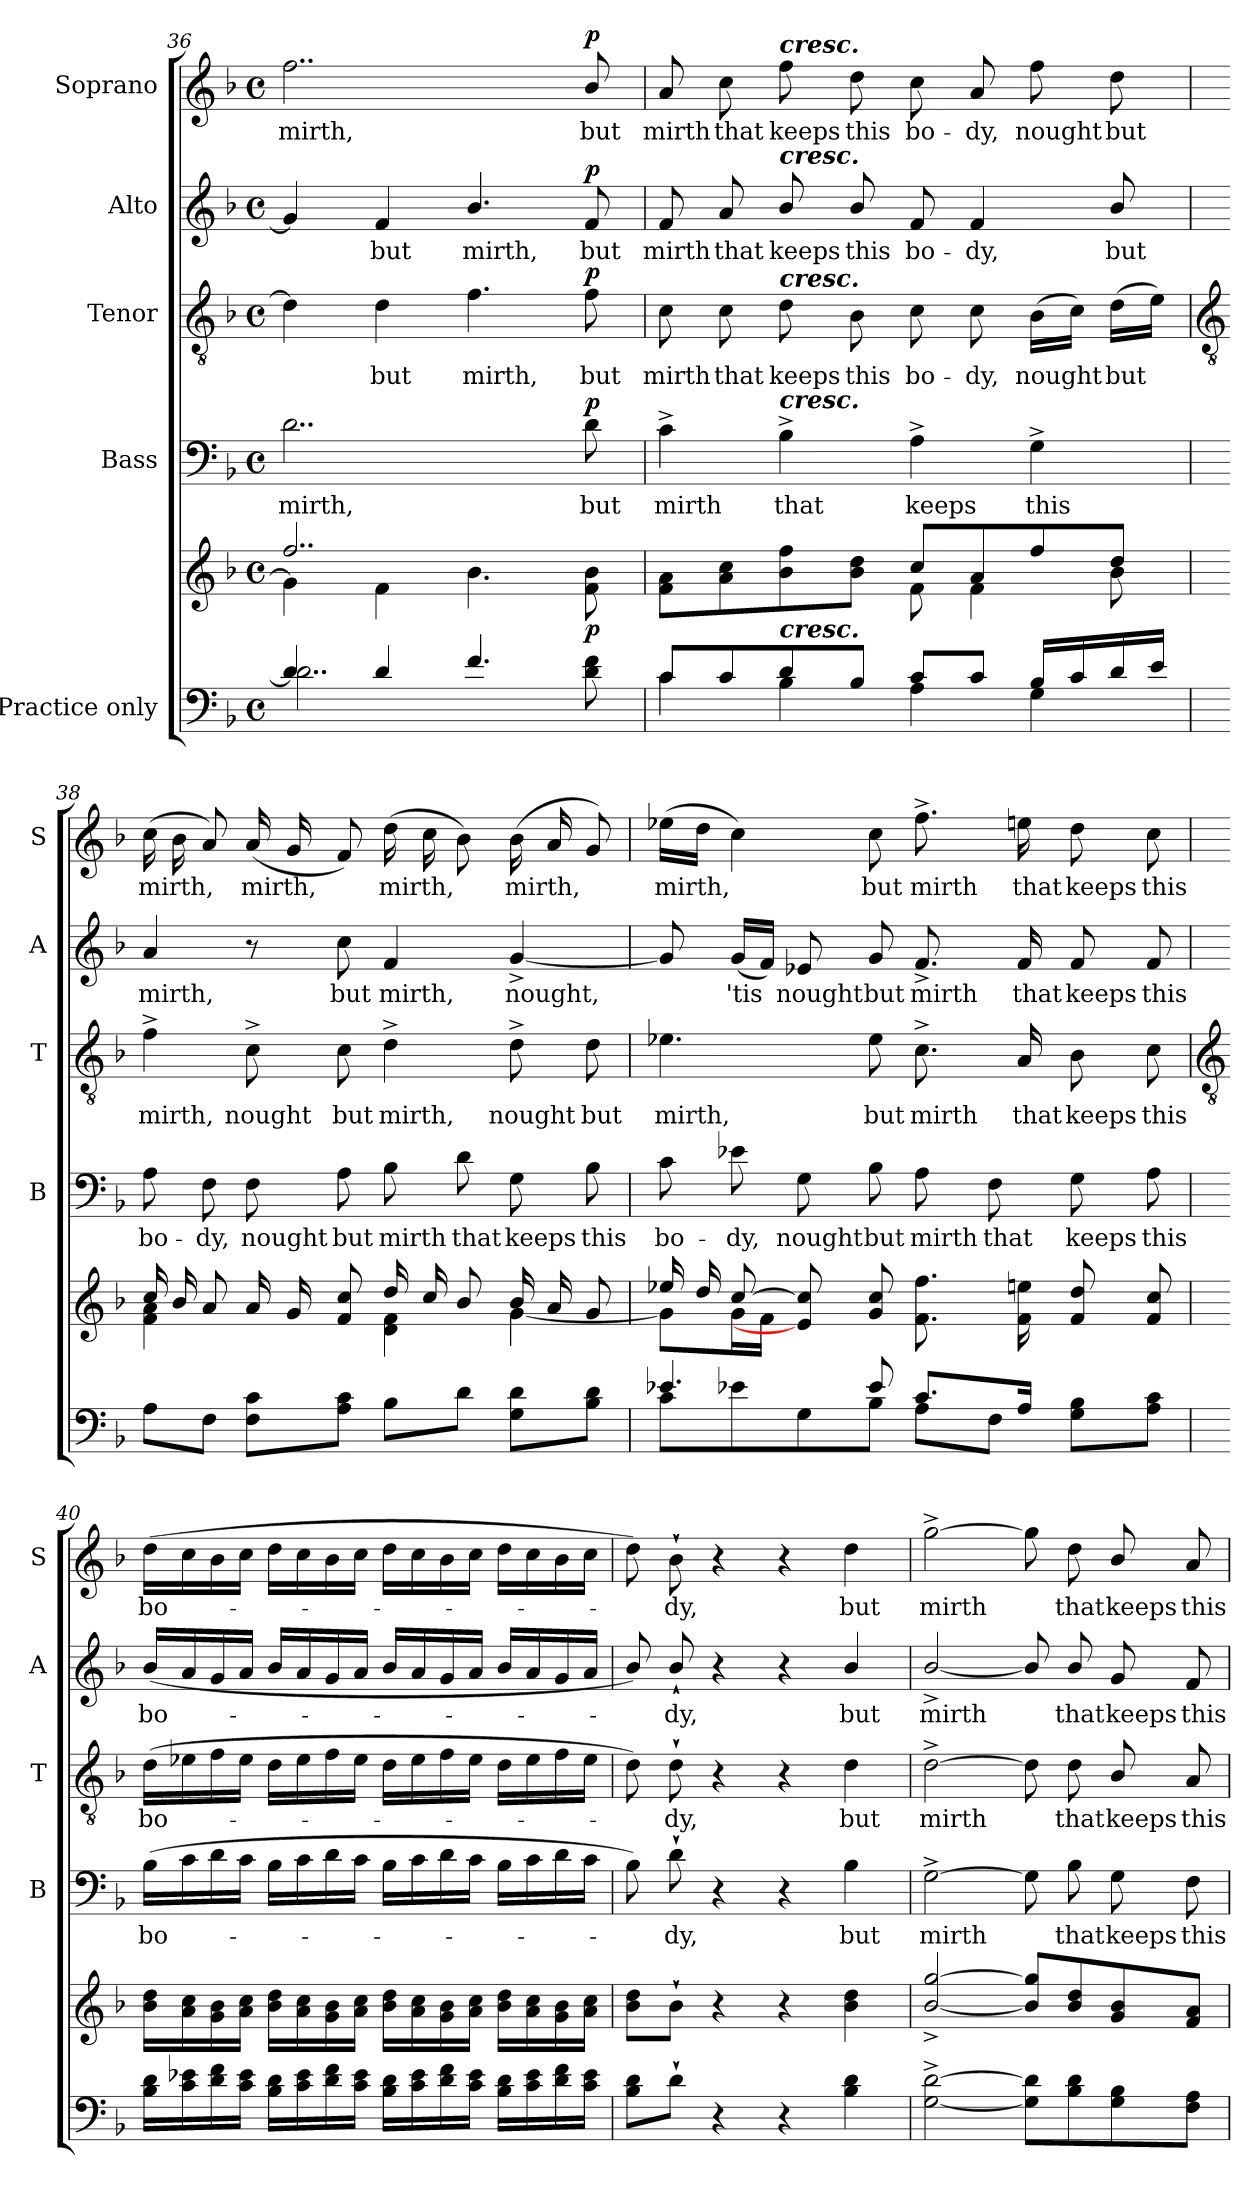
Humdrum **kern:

**kern	**kern	**dynam	**kern	**text	**dynam	**kern	**text	**dynam	**kern	**text	**dynam	**kern	**text	**dynam
*part5	*part5	*part5	*part4	*part4	*part4	*part3	*part3	*part3	*part2	*part2	*part2	*part1	*part1	*part1
*staff6	*staff5	*staff5/6	*staff4	*staff4	*staff4	*staff3	*staff3	*staff3	*staff2	*staff2	*staff2	*staff1	*staff1	*staff1
*I"Practice only	*	*	*I"Bass	*	*	*I"Tenor	*	*	*I"Alto	*	*	*I"Soprano	*	*
*	*	*	*I'B	*	*	*I'T	*	*	*I'A	*	*	*I'S	*	*
*clefF4	*clefG2	*	*clefF4	*	*	*clefGv2	*	*	*clefG2	*	*	*clefG2	*	*
*k[b-]	*k[b-]	*	*k[b-]	*	*	*k[b-]	*	*	*k[b-]	*	*	*k[b-]	*	*
*F:	*F:	*	*F:	*	*	*F:	*	*	*F:	*	*	*F:	*	*
*M4/4	*M4/4	*	*M4/4	*	*	*M4/4	*	*	*M4/4	*	*	*M4/4	*	*
*met(c)	*met(c)	*	*met(c)	*	*	*met(c)	*	*	*met(c)	*	*	*met(c)	*	*
=36	=36	=36	=36	=36	=36	=36	=36	=36	=36	=36	=36	=36	=36	=36
*^	*^	*	*	*	*	*	*	*	*	*	*	*	*	*
!	!	!	!	!	!	!LO:LY:b	!	!	!	!	!	!	!	!	!LO:LY:b	!
4d/]	2..d\	2..ff/	4g\]	.	2..d	mirth,	.	4d]	.	.	4g]	.	.	2..ff	mirth,	.
!	!	!	!	!	!	!	!	!	!LO:LY:b	!	!	!LO:LY:b	!	!	!	!
4d/	.	.	4f\	.	.	.	.	4d	but	.	4f	but	.	.	.	.
!	!	!	!	!	!	!	!	!	!LO:LY:b	!	!	!LO:LY:b	!	!	!	!
4.f/	.	.	4.b-\	.	.	.	.	4.f	mirth,	.	4.b-/	mirth,	.	.	.	.
!	!	!	!	!LO:DY:b	!	!LO:LY:b	!LO:DY:b	!	!LO:LY:b	!LO:DY:b	!	!LO:LY:b	!LO:DY:b	!	!LO:LY:b	!LO:DY:b
8d 8f	8ryy	8ryy	8f\ 8b-\	p	8d	but	p	8f	but	p	8f	but	p	8b-/	but	p
=37	=37	=37	=37	=37	=37	=37	=37	=37	=37	=37	=37	=37	=37	=37	=37	=37
!	!	!	!	!	!	!LO:LY:b	!	!	!LO:LY:b	!	!	!LO:LY:b	!	!	!LO:LY:b	!
8c/L	4c\	8f 8aL	2ryy	.	4c^	mirth	.	8c	mirth	.	8f	mirth	.	8a	mirth	.
!	!	!	!	!	!	!	!	!	!LO:LY:b	!	!	!LO:LY:b	!	!	!LO:LY:b	!
8c/	.	8a 8cc	.	.	.	.	.	8c	that	.	8a	that	.	8cc	that	.
!	!	!	!	!	!	!	!	!	!	!	!	!	!	!LO:TX:a:Bi:t=cresc.	!	!
!	!	!	!	!	!	!	!	!	!	!	!LO:TX:a:Bi:t=cresc.	!	!	!	!	!
!	!	!	!	!	!	!	!	!LO:TX:a:Bi:t=cresc.	!	!	!	!	!	!	!	!
!	!	!	!	!	!LO:TX:a:Bi:t=cresc.	!	!	!	!	!	!	!	!	!	!	!
!LO:TX:a:Bi:t=cresc.	!	!	!	!	!	!	!	!	!	!	!	!	!	!	!	!
!	!	!	!	!	!	!LO:LY:b	!	!	!LO:LY:b	!	!	!LO:LY:b	!	!	!LO:LY:b	!
8d/	4B-\	8b- 8ff	.	.	4B-^	that	.	8d	keeps	.	8b-/	keeps	.	8ff	keeps	.
!	!	!	!	!	!	!	!	!	!LO:LY:b	!	!	!LO:LY:b	!	!	!LO:LY:b	!
8B-/J	.	8b- 8ddJ	.	.	.	.	.	8B-	this	.	8b-/	this	.	8dd	this	.
!	!	!	!	!	!	!LO:LY:b	!	!	!LO:LY:b	!	!	!LO:LY:b	!	!	!LO:LY:b	!
8c/L	4A\	8cc/L	8f\	.	4A^	keeps	.	8c	bo-	.	8f	bo-	.	8cc	bo-	.
!	!	!	!	!	!	!	!	!	!LO:LY:b	!	!	!LO:LY:b	!	!	!LO:LY:b	!
8c/J	.	8a/	4f\	.	.	.	.	8c	-dy,	.	4f	-dy,	.	8a	-dy,	.
!	!	!	!	!	!	!LO:LY:b	!	!	!LO:LY:b	!	!	!	!	!	!LO:LY:b	!
16B-/LL	4G\	8ff/	.	.	4G^	this	.	(>16B-LL	nought	.	.	.	.	8ff	nought	.
16c/	.	.	.	.	.	.	.	16cJJ)	.	.	.	.	.	.	.	.
!	!	!	!	!	!	!	!	!	!LO:LY:b	!	!	!LO:LY:b	!	!	!LO:LY:b	!
16d/	.	8dd/J	8b-\	.	.	.	.	(>16dLL	but	.	8b-/	but	.	8dd	but	.
16e/JJ	.	.	.	.	.	.	.	16eJJ)	.	.	.	.	.	.	.	.
!!LO:LB:g=z
=38	=38	=38	=38	=38	=38	=38	=38	=38	=38	=38	=38	=38	=38	=38	=38	=38
*	*	*	*	*	*	*	*	*clefGv2	*	*	*	*	*	*	*	*
!	!	!	!	!	!	!LO:LY:b	!	!	!LO:LY:b	!	!	!LO:LY:b	!	!	!LO:LY:b	!
2.ryy	8A\L	16cc/LL	4f\ 4a\	.	8A	bo-	.	4f^	mirth,	.	4a	mirth,	.	(>16ccLL	mirth,	.
.	.	16b-/	.	.	.	.	.	.	.	.	.	.	.	16b-	.	.
!	!	!	!	!	!	!LO:LY:b	!	!	!	!	!	!	!	!	!	!
.	8F\J	8a/J	.	.	8F	-dy,	.	.	.	.	.	.	.	8aJ)	.	.
!	!	!	!	!	!	!LO:LY:b	!	!	!LO:LY:b	!	!	!	!	!	!LO:LY:b	!
.	8F\ 8c\L	16aLL	4ryy	.	8F	nought	.	8c^	nought	.	8r	.	.	(<16aLL	mirth,	.
.	.	16g	.	.	.	.	.	.	.	.	.	.	.	16g	.	.
!	!	!	!	!	!	!LO:LY:b	!	!	!LO:LY:b	!	!	!LO:LY:b	!	!	!	!
.	8A\ 8c\J	8f 8ccJ	.	.	8A	but	.	8c	but	.	8cc	but	.	8fJ)	.	.
!	!	!	!	!	!	!LO:LY:b	!	!	!LO:LY:b	!	!	!LO:LY:b	!	!	!LO:LY:b	!
.	8B-\L	16dd/LL	4d\ 4f\	.	8B-	mirth	.	4d^	mirth,	.	4f	mirth,	.	(>16ddLL	mirth,	.
.	.	16cc/	.	.	.	.	.	.	.	.	.	.	.	16cc	.	.
!	!	!	!	!	!	!LO:LY:b	!	!	!	!	!	!	!	!	!	!
.	8d\J	8b-/J	.	.	8d	that	.	.	.	.	.	.	.	8b-J)	.	.
!	!	!	!	!	!	!LO:LY:b	!	!	!LO:LY:b	!	!	!LO:LY:b	!	!	!LO:LY:b	!
4ryy	8G\ 8d\L	16b-LL	[4g\	.	8G	keeps	.	8d^	nought	.	[4g^	nought,	.	(<16b-LL	mirth,	.
.	.	16a	.	.	.	.	.	.	.	.	.	.	.	16a	.	.
!	!	!	!	!	!	!LO:LY:b	!	!	!LO:LY:b	!	!	!	!	!	!	!
.	8B-\ 8d\J	8gJ	.	.	8B-	this	.	8d	but	.	.	.	.	8gJ)	.	.
=39	=39	=39	=39	=39	=39	=39	=39	=39	=39	=39	=39	=39	=39	=39	=39	=39
!	!	!	!	!	!	!LO:LY:b	!	!	!LO:LY:b	!	!	!	!	!	!LO:LY:b	!
4.e-X/	8c\L	16ee-X/LL	8g\L]	.	8c	bo-	.	4.e-X	mirth,	.	8g]	.	.	(>16ee-XLL	mirth,	.
.	.	16dd/	.	.	.	.	.	.	.	.	.	.	.	16ddJJ	.	.
!	!	!	!	!	!	!LO:LY:b	!	!	!	!	!	!LO:LY:b	!	!	!	!
.	8e-X\	[8cc/J	16g\L	.	8e-X	-dy,	.	.	.	.	(<16gLL	'tis	.	4cc)	.	.
.	.	.	16f\JJ	.	.	.	.	.	.	.	16fJJ)	.	.	.	.	.
!	!	!	!	!	!	!LO:LY:b	!	!	!	!	!	!LO:LY:b	!	!	!	!
.	8G\	8e-] 8cc]L	2.ryy	.	8G	nought	.	.	.	.	8e-X	nought	.	.	.	.
!	!	!	!	!	!	!LO:LY:b	!	!	!LO:LY:b	!	!	!LO:LY:b	!	!	!LO:LY:b	!
8e-/	8B-\J	8g 8ccJ	.	.	8B-	but	.	8e-	but	.	8g	but	.	8cc	but	.
!	!	!	!	!	!	!LO:LY:b	!	!	!LO:LY:b	!	!	!LO:LY:b	!	!	!LO:LY:b	!
8.c/L	8A\L	8.f 8.ffL	.	.	8A	mirth	.	8.c^	mirth	.	8.f^	mirth	.	8.ff^	mirth	.
!	!	!	!	!	!	!LO:LY:b	!	!	!	!	!	!	!	!	!	!
.	8F\J	.	.	.	8F	that	.	.	.	.	.	.	.	.	.	.
!	!	!	!	!	!	!	!	!	!LO:LY:b	!	!	!LO:LY:b	!	!	!LO:LY:b	!
16A/J	.	16f 16eenJ	.	.	.	.	.	16A	that	.	16f	that	.	16een	that	.
!	!	!	!	!	!	!LO:LY:b	!	!	!LO:LY:b	!	!	!LO:LY:b	!	!	!LO:LY:b	!
4ryy	8G\ 8B-\L	8f 8ddL	.	.	8G	keeps	.	8B-	keeps	.	8f	keeps	.	8dd	keeps	.
!	!	!	!	!	!	!LO:LY:b	!	!	!LO:LY:b	!	!	!LO:LY:b	!	!	!LO:LY:b	!
.	8A\ 8c\J	8f 8ccJ	.	.	8A	this	.	8c	this	.	8f	this	.	8cc	this	.
*v	*v	*	*	*	*	*	*	*	*	*	*	*	*	*	*	*
*	*v	*v	*	*	*	*	*	*	*	*	*	*	*	*	*
!!LO:LB:g=z
=40	=40	=40	=40	=40	=40	=40	=40	=40	=40	=40	=40	=40	=40	=40
*	*	*	*	*	*	*clefGv2	*	*	*	*	*	*	*	*
*^	*	*	*	*	*	*	*	*	*	*	*	*	*	*
!	!	!	!	!	!LO:LY:b	!	!	!LO:LY:b	!	!	!LO:LY:b	!	!	!LO:LY:b	!
*v	*v	*	*	*	*	*	*	*	*	*	*	*	*	*	*
16B- 16dLL	16b- 16ddLL	.	(>16B-LL	bo-	.	(>16dLL	bo-	.	(<16b-LL	bo-	.	(>16ddLL	bo-	.
16c 16e-X	16a 16cc	.	16c	.	.	16e-X	.	.	16a	.	.	16cc	.	.
16d 16f	16g 16b-	.	16d	.	.	16f	.	.	16g	.	.	16b-	.	.
16c 16e-JJ	16a 16ccJJ	.	16cJJ	.	.	16e-JJ	.	.	16aJJ	.	.	16ccJJ	.	.
16B- 16dLL	16b- 16ddLL	.	16B-LL	.	.	16dLL	.	.	16b-LL	.	.	16ddLL	.	.
16c 16e-	16a 16cc	.	16c	.	.	16e-	.	.	16a	.	.	16cc	.	.
16d 16f	16g 16b-	.	16d	.	.	16f	.	.	16g	.	.	16b-	.	.
16c 16e-JJ	16a 16ccJJ	.	16cJJ	.	.	16e-JJ	.	.	16aJJ	.	.	16ccJJ	.	.
16B- 16dLL	16b- 16ddLL	.	16B-LL	.	.	16dLL	.	.	16b-LL	.	.	16ddLL	.	.
16c 16e-	16a 16cc	.	16c	.	.	16e-	.	.	16a	.	.	16cc	.	.
16d 16f	16g 16b-	.	16d	.	.	16f	.	.	16g	.	.	16b-	.	.
16c 16e-JJ	16a 16ccJJ	.	16cJJ	.	.	16e-JJ	.	.	16aJJ	.	.	16ccJJ	.	.
16B- 16dLL	16b- 16ddLL	.	16B-LL	.	.	16dLL	.	.	16b-LL	.	.	16ddLL	.	.
16c 16e-	16a 16cc	.	16c	.	.	16e-	.	.	16a	.	.	16cc	.	.
16d 16f	16g 16b-	.	16d	.	.	16f	.	.	16g	.	.	16b-	.	.
16c 16e-JJ	16a 16ccJJ	.	16cJJ	.	.	16e-JJ	.	.	16aJJ	.	.	16ccJJ	.	.
=41	=41	=41	=41	=41	=41	=41	=41	=41	=41	=41	=41	=41	=41	=41
8B- 8dL	8b- 8ddL	.	8B-)	.	.	8d)	.	.	8b-/)	.	.	8dd)	.	.
!	!	!	!	!LO:LY:b	!	!	!LO:LY:b	!	!	!LO:LY:b	!	!	!LO:LY:b	!
8d`J	8b-`J	.	8d`	dy,	.	8d`	dy,	.	8b-`/	dy,	.	8b-`	dy,	.
4r	4r	.	4r	.	.	4r	.	.	4r	.	.	4r	.	.
4r	4r	.	4r	.	.	4r	.	.	4r	.	.	4r	.	.
!	!	!	!	!LO:LY:b	!	!	!LO:LY:b	!	!	!LO:LY:b	!	!	!LO:LY:b	!
4B- 4d	4b- 4dd	.	4B-	but	.	4d	but	.	4b-/	but	.	4dd	but	.
=42	=42	=42	=42	=42	=42	=42	=42	=42	=42	=42	=42	=42	=42	=42
!	!	!	!	!LO:LY:b	!	!	!LO:LY:b	!	!	!LO:LY:b	!	!	!LO:LY:b	!
[2G^ [2d^	[2b-/^ [2gg/^	.	[2G^	mirth	.	[2d^	mirth	.	[2b-^/	mirth	.	[2gg^	mirth	.
8G] 8d]L	8b-/] 8gg/]L	.	8G]	.	.	8d]	.	.	8b-/]	.	.	8gg]	.	.
!	!	!	!	!LO:LY:b	!	!	!LO:LY:b	!	!	!LO:LY:b	!	!	!LO:LY:b	!
8B- 8d	8b-/ 8dd/	.	8B-	that	.	8d	that	.	8b-/	that	.	8dd	that	.
!	!	!	!	!LO:LY:b	!	!	!LO:LY:b	!	!	!LO:LY:b	!	!	!LO:LY:b	!
8G 8B-	8g 8b-	.	8G	keeps	.	8B-/	keeps	.	8g	keeps	.	8b-/	keeps	.
!	!	!	!	!LO:LY:b	!	!	!LO:LY:b	!	!	!LO:LY:b	!	!	!LO:LY:b	!
8F 8AJ	8f 8aJ	.	8F	this	.	8A	this	.	8f	this	.	8a	this	.
=	=	=	=	=	=	=	=	=	=	=	=	=	=	=
*-	*-	*-	*-	*-	*-	*-	*-	*-	*-	*-	*-	*-	*-	*-
